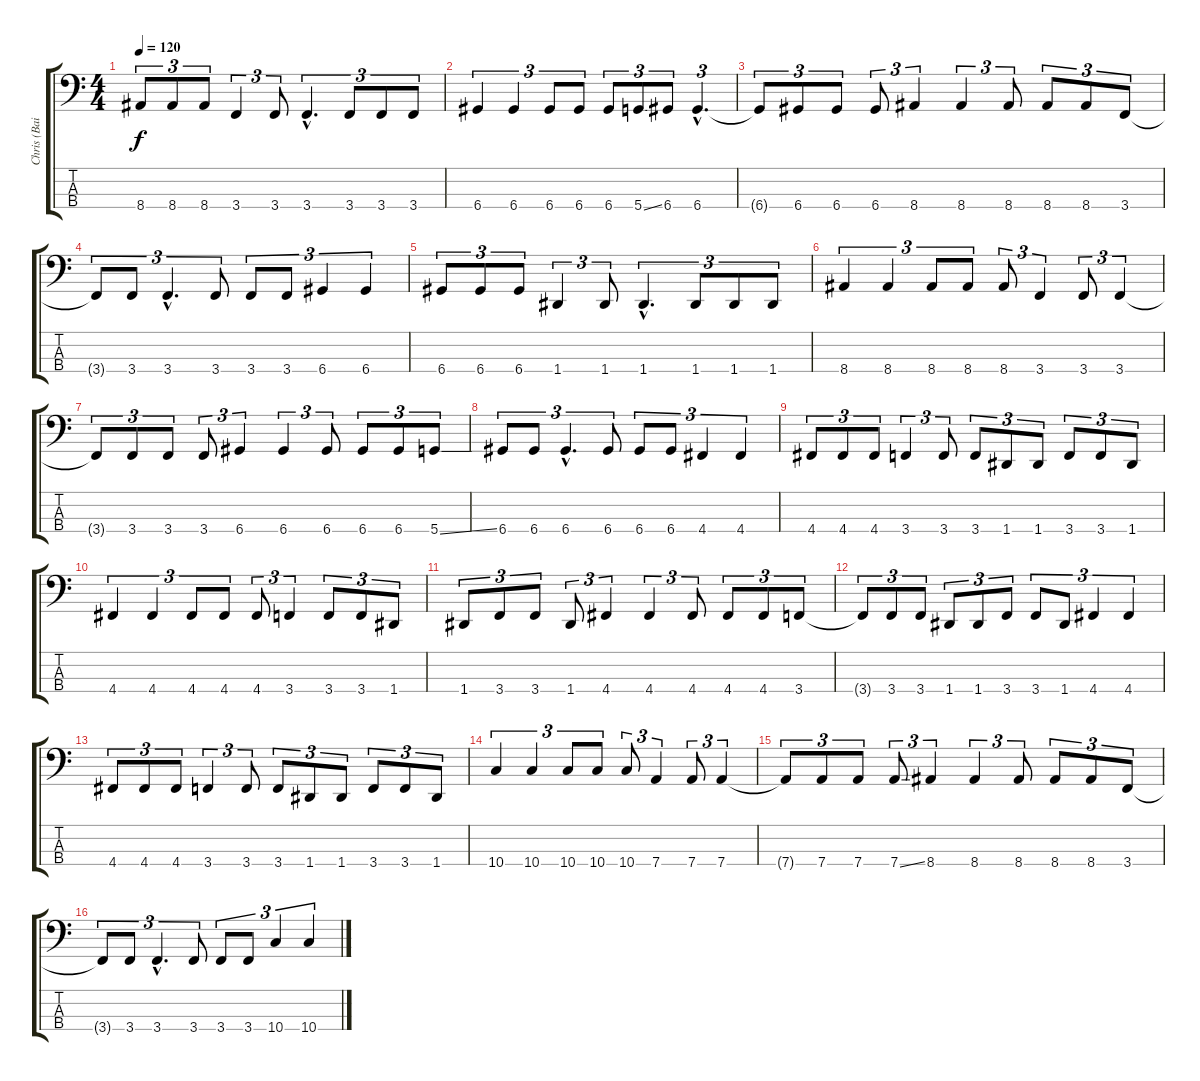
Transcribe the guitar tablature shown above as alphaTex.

\track ("Chris (Baixo)" "Chris (Bai") {instrument electricbasspick}
\staff {score tabs}
\tuning (G2 D2 A1 D1) {hide}
\ts (4 4)
\tempo 120
\clef f4
\ks c
8.4.8{tu (3 2) dy f} 8.4.8{tu (3 2)} 8.4.8{tu (3 2)} 3.4.4{tu (3 2)} 3.4.8{tu (3 2)} 3.4{hac}.4{d tu (3 2)} 3.4.8{tu (3 2)} 3.4.8{tu (3 2)} 3.4.8{tu (3 2)} |
6.4.4{tu (3 2)} 6.4.4{tu (3 2)} 6.4.8{tu (3 2)} 6.4.8{tu (3 2)} 6.4.8{tu (3 2)} 5.4{ss}.8{tu (3 2)} 6.4.8{tu (3 2)} 6.4{hac}.4{d tu (3 2)} |
6.4{t}.8{tu (3 2)} 6.4.8{tu (3 2)} 6.4.8{tu (3 2)} 6.4.8{tu (3 2)} 8.4.4{tu (3 2)} 8.4.4{tu (3 2)} 8.4.8{tu (3 2)} 8.4.8{tu (3 2)} 8.4.8{tu (3 2)} 3.4.8{tu (3 2)} |
3.4{t}.8{tu (3 2)} 3.4.8{tu (3 2)} 3.4{hac}.4{d tu (3 2)} 3.4.8{tu (3 2)} 3.4.8{tu (3 2)} 3.4.8{tu (3 2)} 6.4.4{tu (3 2)} 6.4.4{tu (3 2)} |
6.4.8{tu (3 2)} 6.4.8{tu (3 2)} 6.4.8{tu (3 2)} 1.4.4{tu (3 2)} 1.4.8{tu (3 2)} 1.4{hac}.4{d tu (3 2)} 1.4.8{tu (3 2)} 1.4.8{tu (3 2)} 1.4.8{tu (3 2)} |
8.4.4{tu (3 2)} 8.4.4{tu (3 2)} 8.4.8{tu (3 2)} 8.4.8{tu (3 2)} 8.4.8{tu (3 2)} 3.4.4{tu (3 2)} 3.4.8{tu (3 2)} 3.4.4{tu (3 2)} |
3.4{t}.8{tu (3 2)} 3.4.8{tu (3 2)} 3.4.8{tu (3 2)} 3.4.8{tu (3 2)} 6.4.4{tu (3 2)} 6.4.4{tu (3 2)} 6.4.8{tu (3 2)} 6.4.8{tu (3 2)} 6.4.8{tu (3 2)} 5.4{ss}.8{tu (3 2)} |
6.4.8{tu (3 2)} 6.4.8{tu (3 2)} 6.4{hac}.4{d tu (3 2)} 6.4.8{tu (3 2)} 6.4.8{tu (3 2)} 6.4.8{tu (3 2)} 4.4.4{tu (3 2)} 4.4.4{tu (3 2)} |
4.4.8{tu (3 2)} 4.4.8{tu (3 2)} 4.4.8{tu (3 2)} 3.4.4{tu (3 2)} 3.4.8{tu (3 2)} 3.4.8{tu (3 2)} 1.4.8{tu (3 2)} 1.4.8{tu (3 2)} 3.4.8{tu (3 2)} 3.4.8{tu (3 2)} 1.4.8{tu (3 2)} |
4.4.4{tu (3 2)} 4.4.4{tu (3 2)} 4.4.8{tu (3 2)} 4.4.8{tu (3 2)} 4.4.8{tu (3 2)} 3.4.4{tu (3 2)} 3.4.8{tu (3 2)} 3.4.8{tu (3 2)} 1.4.8{tu (3 2)} |
1.4.8{tu (3 2)} 3.4.8{tu (3 2)} 3.4.8{tu (3 2)} 1.4.8{tu (3 2)} 4.4.4{tu (3 2)} 4.4.4{tu (3 2)} 4.4.8{tu (3 2)} 4.4.8{tu (3 2)} 4.4.8{tu (3 2)} 3.4.8{tu (3 2)} |
3.4{t}.8{tu (3 2)} 3.4.8{tu (3 2)} 3.4.8{tu (3 2)} 1.4.8{tu (3 2)} 1.4.8{tu (3 2)} 3.4.8{tu (3 2)} 3.4.8{tu (3 2)} 1.4.8{tu (3 2)} 4.4.4{tu (3 2)} 4.4.4{tu (3 2)} |
4.4.8{tu (3 2)} 4.4.8{tu (3 2)} 4.4.8{tu (3 2)} 3.4.4{tu (3 2)} 3.4.8{tu (3 2)} 3.4.8{tu (3 2)} 1.4.8{tu (3 2)} 1.4.8{tu (3 2)} 3.4.8{tu (3 2)} 3.4.8{tu (3 2)} 1.4.8{tu (3 2)} |
10.4.4{tu (3 2)} 10.4.4{tu (3 2)} 10.4.8{tu (3 2)} 10.4.8{tu (3 2)} 10.4.8{tu (3 2)} 7.4.4{tu (3 2)} 7.4.8{tu (3 2)} 7.4.4{tu (3 2)} |
7.4{t}.8{tu (3 2)} 7.4.8{tu (3 2)} 7.4.8{tu (3 2)} 7.4{ss}.8{tu (3 2)} 8.4.4{tu (3 2)} 8.4.4{tu (3 2)} 8.4.8{tu (3 2)} 8.4.8{tu (3 2)} 8.4.8{tu (3 2)} 3.4.8{tu (3 2)} |
3.4{t}.8{tu (3 2)} 3.4.8{tu (3 2)} 3.4{hac}.4{d tu (3 2)} 3.4.8{tu (3 2)} 3.4.8{tu (3 2)} 3.4.8{tu (3 2)} 10.4.4{tu (3 2)} 10.4.4{tu (3 2)}
